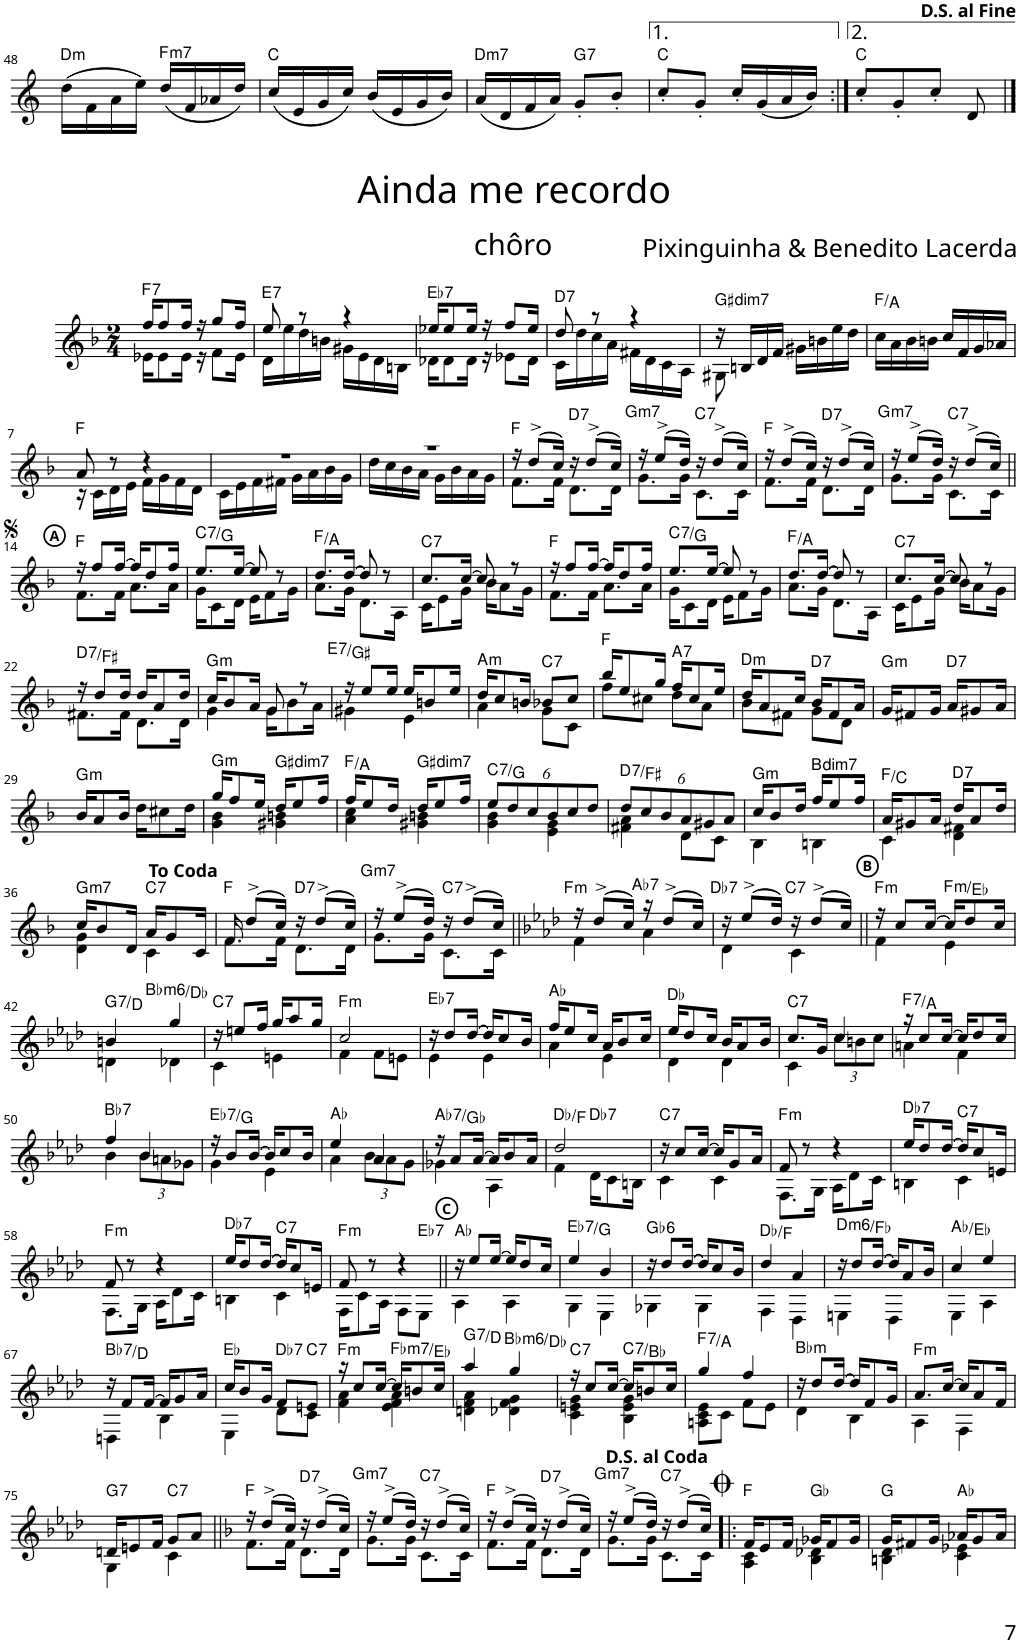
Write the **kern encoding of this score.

**kern	**harte
*part1	*part1
*staff1	*
*I"Piano	*
*I'Pno	*
!!LO:PB:g=z
*clefG2	*
*k[]	*
*M2/4	*
=48	=48
!	!LO:H:kt=m
(16dd\LL	D:min
16f\	.
16a\	.
16ee\JJ)	.
!	!LO:H:kt=m7
(16dd/LL	F:min7
16f/	.
16a-X/	.
16dd/JJ)	.
=49	=49
(16cc/LL	C:maj
16e/	.
16g/	.
16cc/JJ)	.
(16b/LL	.
16e/	.
16g/	.
16b/JJ)	.
=50	=50
!	!LO:H:kt=m7
(16a/LL	D:min7
16d/	.
16f/	.
16a/JJ)	.
!	!LO:H:kt=7
8g'/L	G:7
8b'/J	.
=51	=51
8cc'/L	C:maj
8g'/J	.
16cc'/LL	.
(16g/	.
16a/	.
16b/JJ)	.
=52:|!	=52:|!
8cc'/L	C:maj
8g'/	.
8cc'/J	.
8d/	.
!!LO:LB:g=z
==1	==1
*stria5	*
*k[b-]	*
*M2/4	*
*^	*
!	!	!LO:H:kt=7
16ff/KL	16e-X\KL	F:7
8ff/	8e-\	.
16ff/Jk	16e-\Jk	.
16r	16r	.
8gg/L	8f\L	.
16ff/Jk	16e-\Jk	.
=2	=2	=2
!	!	!LO:H:kt=7
8ee/	16d\LL	E:7
.	16ee\	.
8r	16dd\	.
.	16bn\JJ	.
4r	16g#X\LL	.
.	16e\	.
.	16d\	.
.	16Bn\JJ	.
=3	=3	=3
!	!	!LO:H:kt=7
16ee-X/KL	16d-X\KL	Eb:7
8ee-/	8d-\	.
16ee-/Jk	16d-\Jk	.
16r	16r	.
8ff/L	8e-X\L	.
16ee-/Jk	16d-\Jk	.
=4	=4	=4
!	!	!LO:H:kt=7
8dd/	16c\LL	D:7
.	16dd\	.
8r	16cc\	.
.	16a\JJ	.
4r	16f#X\LL	.
.	16d\	.
.	16c\	.
.	16A\JJ	.
=5	=5	=5
!	!	!LO:H:kt=dim7
16r	8G#X\	G#:dim7
16Bn/LL	.	.
16d/	4.ryy	.
16f/JJ	.	.
16g#X\LL	.	.
16bn\	.	.
16ee\	.	.
16dd\JJ	.	.
*v	*v	*
=6	=6
16cc\LL	F:maj/3
16a\	.
16b-\	.
16bn\JJ	.
16cc/LL	.
16f/	.
16g/	.
16a-X/JJ	.
!!LO:LB:g=z
=7	=7
*^	*
8a/	16r	F:maj
.	16c\LL	.
8r	16d\	.
.	16e\JJ	.
4r	16f\LL	.
.	16g\	.
.	16f\	.
.	16d\JJ	.
=8	=8	=8
2r	16c\LL	.
.	16e\	.
.	16f\	.
.	16f#X\JJ	.
.	16g\LL	.
.	16a\	.
.	16b-\	.
.	16g\JJ	.
=9	=9	=9
2r	16dd\LL	.
.	16cc\	.
.	16b-\	.
.	16a\JJ	.
.	16g\LL	.
.	16b-\	.
.	16a\	.
.	16g\JJ	.
=10	=10	=10
16r	8.f\L	F:maj
(8dd^/L	.	.
16cc/Jk)	16f\Jk	.
!	!	!LO:H:kt=7
16r	8.d\L	D:7
(8dd^/L	.	.
16cc/Jk)	16d\Jk	.
=11	=11	=11
!	!	!LO:H:kt=m7
16r	8.g\L	G:min7
(8ee^/L	.	.
16dd/Jk)	16g\Jk	.
!	!	!LO:H:kt=7
16r	8.c\L	C:7
(8dd^/L	.	.
16cc/Jk)	16c\Jk	.
=12	=12	=12
16r	8.f\L	F:maj
(8dd^/L	.	.
16cc/Jk)	16f\Jk	.
!	!	!LO:H:kt=7
16r	8.d\L	D:7
(8dd^/L	.	.
16cc/Jk)	16d\Jk	.
=13	=13	=13
!	!	!LO:H:kt=m7
16r	8.g\L	G:min7
(8ee^/L	.	.
16dd/Jk)	16g\Jk	.
!	!	!LO:H:kt=7
16r	8.c\L	C:7
(8dd^/L	.	.
16cc/Jk)	16c\Jk	.
!!LO:LB:g=z	!!
!!LO:REH:place=s1:a:B:cj:enc=circle:fs=8:t=A	!!
=14||	=14||	=14||
16r	8.f\L	F:maj
8ff/L	.	.
[16ff/Jk	16f\Jk	.
16ff/KL]	8.a\L	.
8dd/	.	.
16ff/Jk	16a\Jk	.
=15	=15	=15
!	!	!LO:H:kt=7
8.ee/L	16g\KL	C:7/5
.	8c\	.
[16ee/Jk	16d\Jk	.
8ee/]	16e\KL	.
.	8f\	.
8r	.	.
.	16g\Jk	.
=16	=16	=16
8.dd/L	8.a\L	F:maj/3
[16dd/Jk	16g\Jk	.
8dd/]	8.d\L	.
8r	.	.
.	16A\Jk	.
=17	=17	=17
!	!	!LO:H:kt=7
8.cc/L	16c\KL	C:7
.	8e\	.
[16cc/Jk	16g\Jk	.
8cc/]	16b-\KL	.
.	8a\	.
8r	.	.
.	16g\Jk	.
=18	=18	=18
16r	8.f\L	F:maj
8ff/L	.	.
[16ff/Jk	16f\Jk	.
16ff/KL]	8.a\L	.
8dd/	.	.
16ff/Jk	16a\Jk	.
=19	=19	=19
!	!	!LO:H:kt=7
8.ee/L	16g\KL	C:7/5
.	8c\	.
[16ee/Jk	16d\Jk	.
8ee/]	16e\KL	.
.	8f\	.
8r	.	.
.	16g\Jk	.
=20	=20	=20
8.dd/L	8.a\L	F:maj/3
[16dd/Jk	16g\Jk	.
8dd/]	8.d\L	.
8r	.	.
.	16A\Jk	.
=21	=21	=21
!	!	!LO:H:kt=7
8.cc/L	16c\KL	C:7
.	8e\	.
[16cc/Jk	16g\Jk	.
8cc/]	16b-\KL	.
.	8a\	.
8r	.	.
.	16g\Jk	.
!!LO:LB:g=z	!!
=22	=22	=22
!	!	!LO:H:kt=7
16r	8.f#X\L	D:7/3
8dd/L	.	.
16dd/Jk	16f#\Jk	.
16dd/KL	8.d\L	.
8a/	.	.
16dd/Jk	16d\Jk	.
=23	=23	=23
!	!	!LO:H:kt=m
16cc/KL	4g\	G:min
8b-/	.	.
16a/Jk	.	.
8g/	16g\KL	.
.	8b-\	.
8r	.	.
.	16a\Jk	.
=24	=24	=24
!	!	!LO:H:kt=7
16r	4g#X\	E:7/3
8ee/L	.	.
16ee/Jk	.	.
16ee/KL	4e\	.
8bn/	.	.
16ee/Jk	.	.
=25	=25	=25
!	!	!LO:H:kt=m
16dd/KL	4a\	A:min
8cc/	.	.
16bn/Jk	.	.
!	!	!LO:H:kt=7
8b-X/L	8g\L	C:7
8cc/J	8c\J	.
=26	=26	=26
16bb-/KL	8ff\L	F:maj
8ee/	.	.
.	8cc#X\J	.
16gg/Jk	.	.
!	!	!LO:H:kt=7
16ff/KL	8dd\L	A:7
8cc#/	.	.
.	8a\J	.
16ee/Jk	.	.
=27	=27	=27
!	!	!LO:H:kt=m
16dd/KL	8b-\L	D:min
8a/	.	.
.	8f#X\J	.
16cc/Jk	.	.
!	!	!LO:H:kt=7
16b-/KL	8g\L	D:7
8f#/	.	.
.	8d\J	.
16a/Jk	.	.
*v	*v	*
=28	=28
!	!LO:H:kt=m
16g/KL	G:min
8f#X/	.
16g/Jk	.
!	!LO:H:kt=7
16a/KL	D:7
8g#X/	.
16a/Jk	.
!!LO:LB:g=z
=29	=29
!	!LO:H:kt=m
16b-/KL	G:min
8a/	.
16b-/Jk	.
16dd\KL	.
8cc#X\	.
16dd\Jk	.
=30	=30
*^	*
!	!	!LO:H:kt=m
16gg/KL	4g\ 4b-\	G:min
8ff/	.	.
16ee/Jk	.	.
!	!	!LO:H:kt=dim7
16dd/KL	4g#X\ 4bn\	G#:dim7
8ee/	.	.
16ff/Jk	.	.
=31	=31	=31
16ff/KL	4a\ 4cc\	F:maj/3
8ee/	.	.
16dd/Jk	.	.
!	!	!LO:H:kt=dim7
16dd/KL	4g#X\ 4bn\	G#:dim7
8ee/	.	.
16ff/Jk	.	.
=32	=32	=32
*Xbrackettup	*	*
!	!	!LO:H:kt=7
12ee/L	4g\ 4b-\	C:7/5
12dd/	.	.
12cc/	.	.
12b-/	4e\ 4g\	.
12cc/	.	.
12dd/J	.	.
=33	=33	=33
!	!	!LO:H:kt=7
12dd/L	4f#X\ 4a\	D:7/3
12cc/	.	.
12b-/	.	.
12a/	8d\L	.
12g#X/	.	.
.	8c\J	.
12a/J	.	.
=34	=34	=34
!	!	!LO:H:kt=m
16cc/KL	4B-\	G:min
8b-/	.	.
16dd/Jk	.	.
!	!	!LO:H:kt=dim7
16ff/KL	4Bn\	B:dim7
8ee/	.	.
16ff/Jk	.	.
=35	=35	=35
16a/KL	4c\	F:maj/5
8g#X/	.	.
16a/Jk	.	.
!	!	!LO:H:kt=7
16dd/KL	4d\ 4f#X\	D:7
8a/	.	.
16dd/Jk	.	.
!!LO:LB:g=z	!!
=36	=36	=36
!	!	!LO:H:kt=m7
16cc/KL	4d\ 4g\	G:min7
8b-/	.	.
16d/Jk	.	.
!	!	!LO:H:kt=7
16a/KL	4c\	C:7
8g/	.	.
16c/Jk	.	.
=37	=37	=37
16f/	8.f\L	F:maj
(8dd^/L	.	.
16cc/Jk)	16f\Jk	.
!	!	!LO:H:kt=7
16r	8.d\L	D:7
(8dd^/L	.	.
16cc/Jk)	16d\Jk	.
=38	=38	=38
!	!	!LO:H:kt=m7
16r	8.g\L	G:min7
(8ee^/L	.	.
16dd/Jk)	16g\Jk	.
!	!	!LO:H:kt=7
16r	8.c\L	C:7
(8dd^/L	.	.
16cc/Jk)	16c\Jk	.
=39||	=39||	=39||
*k[b-e-a-d-]	*	*
!	!	!LO:H:kt=m
16r	4f\	F:min
(8dd-^/L	.	.
16cc/Jk)	.	.
!	!	!LO:H:kt=7
16r	4a-\	Ab:7
(8dd-^/L	.	.
16cc/Jk)	.	.
=40	=40	=40
!	!	!LO:H:kt=7
16r	4d-\	Db:7
(8ee-^/L	.	.
16dd-/Jk)	.	.
!	!	!LO:H:kt=7
16r	4c\	C:7
(8dd-^/L	.	.
16cc/Jk)	.	.
!!LO:REH:place=s1:a:B:cj:enc=circle:fs=8:t=B	!!
=41||	=41||	=41||
!	!	!LO:H:kt=m
16r	4f\	F:min
8cc/L	.	.
[16cc/Jk	.	.
!	!	!LO:H:kt=m
16cc/KL]	4e-\	F:min/b7
8dd-/	.	.
16cc/Jk	.	.
!!LO:LB:g=z	!!
=42	=42	=42
!	!	!LO:H:kt=7
4bn/	4dn\	G:7/5
!	!	!LO:H:kt=m6
4gg/	4d-X\	Bb:min6/b3
=43	=43	=43
!	!	!LO:H:kt=7
16r	4c\	C:7
8een/L	.	.
16ff/Jk	.	.
16gg/KL	4en\	.
8aa-/	.	.
16gg/Jk	.	.
=44	=44	=44
!	!	!LO:H:kt=m
2cc/	4f\	F:min
.	8f\L	.
.	8en\J	.
=45	=45	=45
!	!	!LO:H:kt=7
16r	4e-\	Eb:7
8dd-/L	.	.
[16dd-/Jk	.	.
16dd-/KL]	4e-\	.
8cc/	.	.
16b-/Jk	.	.
=46	=46	=46
16ff/KL	4a-\	Ab:maj
8ee-/	.	.
16cc/Jk	.	.
16a-/KL	4e-\	.
8b-/	.	.
16cc/Jk	.	.
=47	=47	=47
16ee-/KL	4d-\	Db:maj
8dd-/	.	.
16cc/Jk	.	.
16b-/KL	4d-\	.
8a-/	.	.
16b-/Jk	.	.
=48	=48	=48
!	!	!LO:H:kt=7
8.cc/L	4c\	C:7
16g/Jk	.	.
4cc/	12cc\L	.
.	12bn\	.
.	12cc\J	.
=49	=49	=49
!	!	!LO:H:kt=7
16r	4an\	F:7/3
8cc/L	.	.
[16cc/Jk	.	.
16cc/KL]	4f\	.
8dd-/	.	.
16cc/Jk	.	.
!!LO:LB:g=z	!!
=50	=50	=50
!	!	!LO:H:kt=7
4ff/	4b-\	Bb:7
4b-/	12b-\L	.
.	12an\	.
.	12g-X\J	.
=51	=51	=51
!	!	!LO:H:kt=7
16r	4g\	Eb:7/3
8b-/L	.	.
[16b-/Jk	.	.
16b-/KL]	4e-\	.
8cc/	.	.
16b-/Jk	.	.
=52	=52	=52
4ee-/	4a-\	Ab:maj
4a-/	12b-\L	.
.	12a-\	.
.	12g\J	.
=53	=53	=53
!	!	!LO:H:kt=7
16r	4g-X\	Ab:7/b7
8a-/L	.	.
[16a-/Jk	.	.
16a-/KL]	4A-\	.
8b-/	.	.
16a-/Jk	.	.
=54	=54	=54
2dd-/	4f\	Db:maj/3
!	!	!LO:H:kt=7
.	16d-\KL	Db:7
.	8c\	.
.	16Bn\Jk	.
=55	=55	=55
!	!	!LO:H:kt=7
16r	4c\	C:7
8cc/L	.	.
[16cc/Jk	.	.
16cc/KL]	4c\	.
8g/	.	.
16a-/Jk	.	.
=56	=56	=56
!	!	!LO:H:kt=m
8f/	8.F\L	F:min
8r	.	.
.	16G\Jk	.
4r	16A-\KL	.
.	8d-\	.
.	16c\Jk	.
=57	=57	=57
!	!	!LO:H:kt=7
16ee-/KL	4Bn\	Db:7
8dd-/	.	.
[16dd-/Jk	.	.
!	!	!LO:H:kt=7
16dd-/KL]	4c\	C:7
8cc/	.	.
16en/Jk	.	.
!!LO:LB:g=z	!!
=58	=58	=58
!	!	!LO:H:kt=m
8f/	8.F\L	F:min
8r	.	.
.	16G\Jk	.
4r	16A-\KL	.
.	8d-\	.
.	16c\Jk	.
=59	=59	=59
!	!	!LO:H:kt=7
16ee-/KL	4Bn\	Db:7
8dd-/	.	.
[16dd-/Jk	.	.
!	!	!LO:H:kt=7
16dd-/KL]	4c\	C:7
8cc/	.	.
16en/Jk	.	.
=60	=60	=60
!	!	!LO:H:kt=m
8f/	16F\KL	F:min
.	8c\	.
8r	.	.
.	16A-\Jk	.
4r	8F\L	.
!	!	!LO:H:kt=7
.	8E-\J	Eb:7
!!LO:REH:place=s1:a:B:cj:enc=circle:fs=8:t=C	!!
=61||	=61||	=61||
16r	4A-\	Ab:maj
8ee-/L	.	.
[16ee-/Jk	.	.
16ee-/KL]	4A-\	.
8dd-/	.	.
16cc/Jk	.	.
=62	=62	=62
!	!	!LO:H:kt=7
4ee-/	4G\	Eb:7/3
4b-/	4E-\	.
=63	=63	=63
!	!	!LO:H:kt=6
16r	4G-X\	Gb:maj6
8dd-/L	.	.
[16dd-/Jk	.	.
16dd-/KL]	4G-\	.
8cc/	.	.
16b-/Jk	.	.
=64	=64	=64
4dd-/	4F\	Db:maj/3
4a-/	4D-\	.
=65	=65	=65
!	!	!LO:H:kt=m6
16r	4En\	D:min6/bb3
8dd-/L	.	.
[16dd-/Jk	.	.
16dd-/KL]	4D-\	.
8a-/	.	.
16b-/Jk	.	.
=66	=66	=66
4cc/	4E-\	Ab:maj/5
4ee-/	4A-\	.
!!LO:LB:g=z	!!
=67	=67	=67
!	!	!LO:H:kt=7
16r	4Dn\	Bb:7/3
8f/L	.	.
[16f/Jk	.	.
16f/KL]	4B-\	.
8g/	.	.
16a-/Jk	.	.
=68	=68	=68
16cc/KL	4E-\	Eb:maj
8b-/	.	.
16g/Jk	.	.
!	!	!LO:H:kt=7
8f/L	8d-\L	Db:7
!	!	!LO:H:kt=7
8en/J	8c\J	C:7
=69	=69	=69
!	!	!LO:H:kt=m
16r	4f\ 4a-\	F:min
8cc/L	.	.
[16cc/Jk	.	.
!	!	!LO:H:kt=m7
16cc/KL]	4e-\ 4f\ 4a-\	Fb:min7/7
8bn/	.	.
16cc/Jk	.	.
=70	=70	=70
!	!	!LO:H:kt=7
4aa-/	4dn\ 4f\ 4a-\	G:7/5
!	!	!LO:H:kt=m6
4gg/	4d-X\ 4f\ 4g\	Bb:min6/b3
=71	=71	=71
!	!	!LO:H:kt=7
16r	4c\ 4en\ 4g\	C:7
8cc/L	.	.
[16cc/Jk	.	.
!	!	!LO:H:kt=7
16cc/KL]	4B-\ 4e\ 4g\	C:7/b7
8bn/	.	.
16cc/Jk	.	.
=72	=72	=72
!	!	!LO:H:kt=7
4gg/	8An\ 8c\ 8e-\L	F:7/3
.	8c\J	.
4ff/	8f\L	.
.	8e-\J	.
=73	=73	=73
!	!	!LO:H:kt=m
16r	4d-\	Bb:min
8dd-/L	.	.
[16dd-/Jk	.	.
16dd-/KL]	4B-\	.
8f/	.	.
16g/Jk	.	.
=74	=74	=74
!	!	!LO:H:kt=m
8.a-/L	4A-\	F:min
[16cc/Jk	.	.
16cc/KL]	4F\	.
8a-/	.	.
16f/Jk	.	.
!!LO:LB:g=z	!!
=75	=75	=75
!	!	!LO:H:kt=7
16dn/KL	4G\	G:7
8en/	.	.
16f/Jk	.	.
!	!	!LO:H:kt=7
8g/L	4c\	C:7
8a-/J	.	.
=76||	=76||	=76||
*k[b-]	*	*
16r	8.f\L	F:maj
(8dd^/L	.	.
16cc/Jk)	16f\Jk	.
!	!	!LO:H:kt=7
16r	8.d\L	D:7
(8dd^/L	.	.
16cc/Jk)	16d\Jk	.
=77	=77	=77
!	!	!LO:H:kt=m7
16r	8.g\L	G:min7
(8ee^/L	.	.
16dd/Jk)	16g\Jk	.
!	!	!LO:H:kt=7
16r	8.c\L	C:7
(8dd^/L	.	.
16cc/Jk)	16c\Jk	.
=78	=78	=78
16r	8.f\L	F:maj
(8dd^/L	.	.
16cc/Jk)	16f\Jk	.
!	!	!LO:H:kt=7
16r	8.d\L	D:7
(8dd^/L	.	.
16cc/Jk)	16d\Jk	.
=79	=79	=79
!	!	!LO:H:kt=m7
16r	8.g\L	G:min7
(8ee^/L	.	.
16dd/Jk)	16g\Jk	.
!	!	!LO:H:kt=7
16r	8.c\L	C:7
(8dd^/L	.	.
16cc/Jk)	16c\Jk	.
=80!|:	=80!|:	=80!|:
16f/KL	4A\ 4c\	F:maj
8e/	.	.
16f/Jk	.	.
16g-X/KL	4B-\ 4d-X\	Gb:maj
8f/	.	.
16g-/Jk	.	.
=81	=81	=81
16g/KL	4Bn\ 4d\	G:maj
8f#X/	.	.
16g/Jk	.	.
16a-X/KL	4c\ 4e-X\	Ab:maj
8g/	.	.
16a-/Jk	.	.
*v	*v	*
=	=
*-	*-
